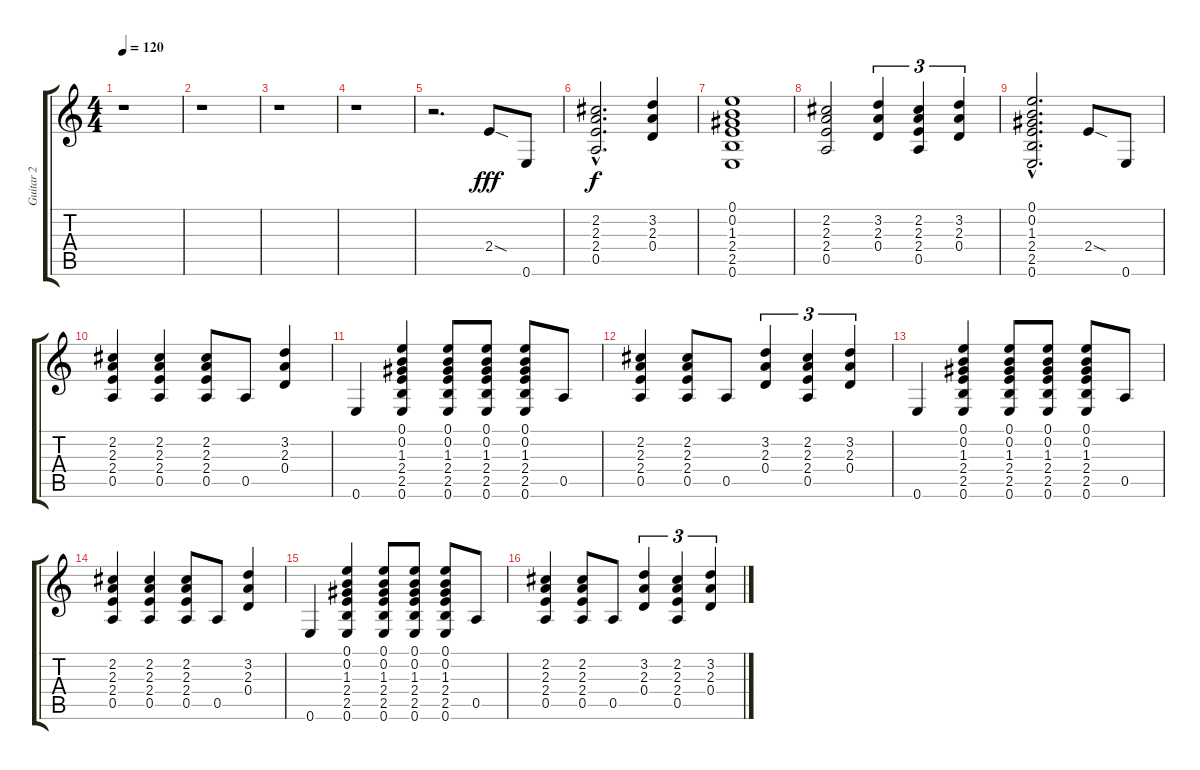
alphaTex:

\track ("Guitar 2" "Guitar 2") {instrument distortionguitar}
\staff {score tabs}
\tuning (E4 B3 G3 D3 A2 E2) {hide}
\ts (4 4)
\tempo 120
\clef g2
\ks c
r.1{dy fff} |
r.1 |
r.1 |
r.1 |
r.2{d} 2.4{sod}.8 0.6.8 |
(2.2{hac} 2.3{hac} 2.4{hac} 0.5{hac}).2{d dy f} (3.2 2.3 0.4).4 |
(0.1 0.2 1.3 2.4 2.5 0.6).1 |
(2.2 2.3 2.4 0.5).2 (3.2 2.3 0.4).4{tu (3 2)} (2.2 2.3 2.4 0.5).4{tu (3 2)} (3.2 2.3 0.4).4{tu (3 2)} |
(0.1{hac} 0.2{hac} 1.3{hac} 2.4{hac} 2.5{hac} 0.6{hac}).2{d} 2.4{sod}.8 0.6.8 |
(2.2 2.3 2.4 0.5).4 (2.2 2.3 2.4 0.5).4 (2.2 2.3 2.4 0.5).8 0.5.8 (3.2 2.3 0.4).4 |
0.6.4 (0.1 0.2 1.3 2.4 2.5 0.6).4 (0.1 0.2 1.3 2.4 2.5 0.6).8 (0.1 0.2 1.3 2.4 2.5 0.6).8 (0.1 0.2 1.3 2.4 2.5 0.6).8 0.5.8 |
(2.2 2.3 2.4 0.5).4 (2.2 2.3 2.4 0.5).8 0.5.8 (3.2 2.3 0.4).4{tu (3 2)} (2.2 2.3 2.4 0.5).4{tu (3 2)} (3.2 2.3 0.4).4{tu (3 2)} |
0.6.4 (0.1 0.2 1.3 2.4 2.5 0.6).4 (0.1 0.2 1.3 2.4 2.5 0.6).8 (0.1 0.2 1.3 2.4 2.5 0.6).8 (0.1 0.2 1.3 2.4 2.5 0.6).8 0.5.8 |
(2.2 2.3 2.4 0.5).4 (2.2 2.3 2.4 0.5).4 (2.2 2.3 2.4 0.5).8 0.5.8 (3.2 2.3 0.4).4 |
0.6.4 (0.1 0.2 1.3 2.4 2.5 0.6).4 (0.1 0.2 1.3 2.4 2.5 0.6).8 (0.1 0.2 1.3 2.4 2.5 0.6).8 (0.1 0.2 1.3 2.4 2.5 0.6).8 0.5.8 |
(2.2 2.3 2.4 0.5).4 (2.2 2.3 2.4 0.5).8 0.5.8 (3.2 2.3 0.4).4{tu (3 2)} (2.2 2.3 2.4 0.5).4{tu (3 2)} (3.2 2.3 0.4).4{tu (3 2)}
